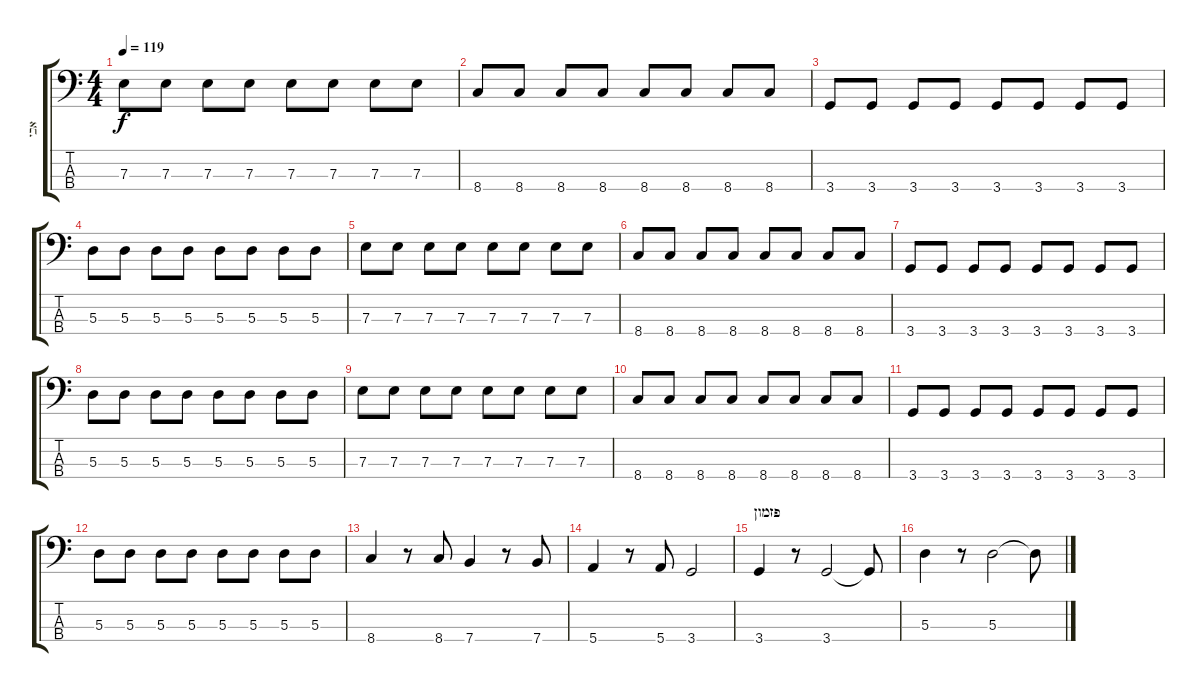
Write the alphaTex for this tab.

\track ("אבי" "אבי") {instrument electricbassfinger}
\staff {score tabs}
\tuning (G2 D2 A1 E1) {hide}
\ts (4 4)
\tempo 119
\clef f4
\ks c
7.3.8{dy f} 7.3.8 7.3.8 7.3.8 7.3.8 7.3.8 7.3.8 7.3.8 |
8.4.8 8.4.8 8.4.8 8.4.8 8.4.8 8.4.8 8.4.8 8.4.8 |
3.4.8 3.4.8 3.4.8 3.4.8 3.4.8 3.4.8 3.4.8 3.4.8 |
5.3.8 5.3.8 5.3.8 5.3.8 5.3.8 5.3.8 5.3.8 5.3.8 |
7.3.8 7.3.8 7.3.8 7.3.8 7.3.8 7.3.8 7.3.8 7.3.8 |
8.4.8 8.4.8 8.4.8 8.4.8 8.4.8 8.4.8 8.4.8 8.4.8 |
3.4.8 3.4.8 3.4.8 3.4.8 3.4.8 3.4.8 3.4.8 3.4.8 |
5.3.8 5.3.8 5.3.8 5.3.8 5.3.8 5.3.8 5.3.8 5.3.8 |
7.3.8 7.3.8 7.3.8 7.3.8 7.3.8 7.3.8 7.3.8 7.3.8 |
8.4.8 8.4.8 8.4.8 8.4.8 8.4.8 8.4.8 8.4.8 8.4.8 |
3.4.8 3.4.8 3.4.8 3.4.8 3.4.8 3.4.8 3.4.8 3.4.8 |
5.3.8 5.3.8 5.3.8 5.3.8 5.3.8 5.3.8 5.3.8 5.3.8 |
8.4.4 r.8 8.4.8 7.4.4 r.8 7.4.8 |
5.4.4 r.8 5.4.8 3.4.2 |
\section ("" "פזמון")
3.4.4 r.8 3.4.2 3.4{t}.8 |
5.3.4 r.8 5.3.2 5.3{t}.8
